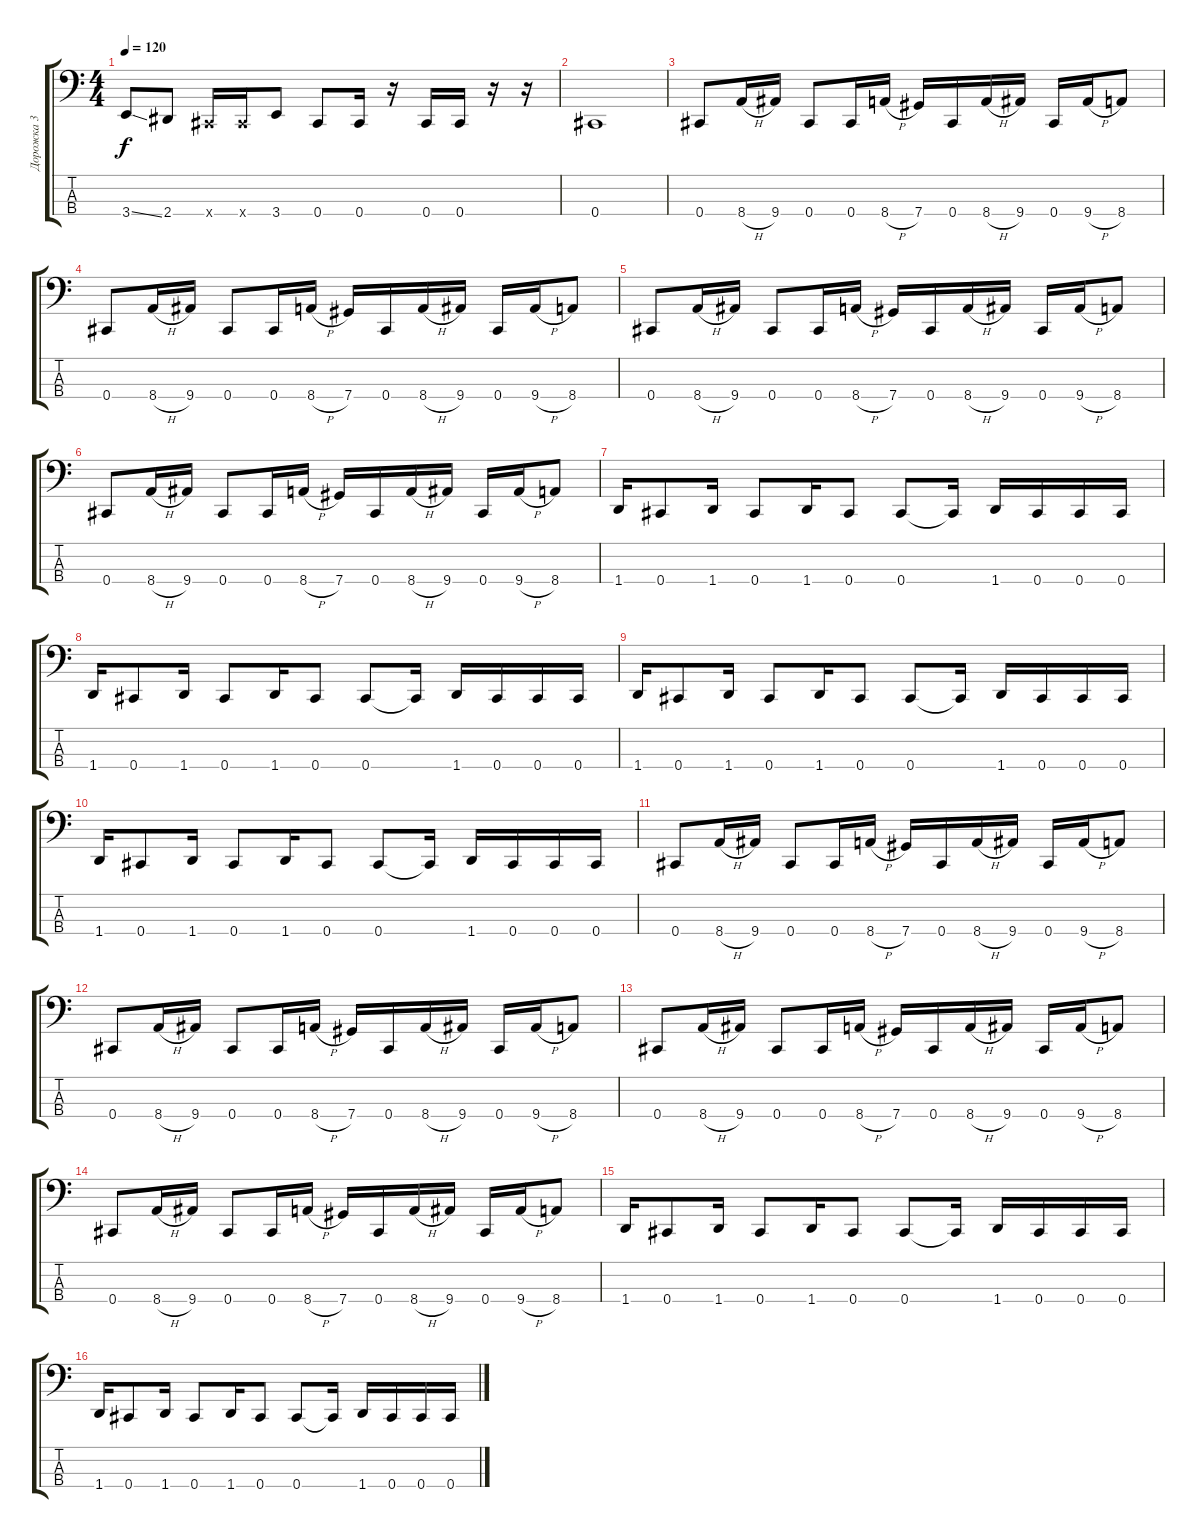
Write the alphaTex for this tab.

\track ("Дорожка 3" "Дорожка 3") {instrument electricbasspick}
\staff {score tabs}
\tuning (E2 B1 Gb1 Db1) {hide}
\ts (4 4)
\tempo 120
\clef f4
\ks c
3.4{ss}.8{dy f} 2.4.8 0.4{x}.16 0.4{x}.16 3.4.8 0.4.8 0.4.16 r.16 0.4.16 0.4.16 r.16 r.16 |
0.4.1 |
0.4.8 8.4{h}.16 9.4.16 0.4.8 0.4.16 8.4{h}.16 7.4.16 0.4.16 8.4{h}.16 9.4.16 0.4.16 9.4{h}.16 8.4.8 |
0.4.8 8.4{h}.16 9.4.16 0.4.8 0.4.16 8.4{h}.16 7.4.16 0.4.16 8.4{h}.16 9.4.16 0.4.16 9.4{h}.16 8.4.8 |
0.4.8 8.4{h}.16 9.4.16 0.4.8 0.4.16 8.4{h}.16 7.4.16 0.4.16 8.4{h}.16 9.4.16 0.4.16 9.4{h}.16 8.4.8 |
0.4.8 8.4{h}.16 9.4.16 0.4.8 0.4.16 8.4{h}.16 7.4.16 0.4.16 8.4{h}.16 9.4.16 0.4.16 9.4{h}.16 8.4.8 |
1.4.16 0.4.8 1.4.16 0.4.8 1.4.16 0.4.8 0.4.8 0.4{t}.16 1.4.16 0.4.16 0.4.16 0.4.16 |
1.4.16 0.4.8 1.4.16 0.4.8 1.4.16 0.4.8 0.4.8 0.4{t}.16 1.4.16 0.4.16 0.4.16 0.4.16 |
1.4.16 0.4.8 1.4.16 0.4.8 1.4.16 0.4.8 0.4.8 0.4{t}.16 1.4.16 0.4.16 0.4.16 0.4.16 |
1.4.16 0.4.8 1.4.16 0.4.8 1.4.16 0.4.8 0.4.8 0.4{t}.16 1.4.16 0.4.16 0.4.16 0.4.16 |
0.4.8 8.4{h}.16 9.4.16 0.4.8 0.4.16 8.4{h}.16 7.4.16 0.4.16 8.4{h}.16 9.4.16 0.4.16 9.4{h}.16 8.4.8 |
0.4.8 8.4{h}.16 9.4.16 0.4.8 0.4.16 8.4{h}.16 7.4.16 0.4.16 8.4{h}.16 9.4.16 0.4.16 9.4{h}.16 8.4.8 |
0.4.8 8.4{h}.16 9.4.16 0.4.8 0.4.16 8.4{h}.16 7.4.16 0.4.16 8.4{h}.16 9.4.16 0.4.16 9.4{h}.16 8.4.8 |
0.4.8 8.4{h}.16 9.4.16 0.4.8 0.4.16 8.4{h}.16 7.4.16 0.4.16 8.4{h}.16 9.4.16 0.4.16 9.4{h}.16 8.4.8 |
1.4.16 0.4.8 1.4.16 0.4.8 1.4.16 0.4.8 0.4.8 0.4{t}.16 1.4.16 0.4.16 0.4.16 0.4.16 |
1.4.16 0.4.8 1.4.16 0.4.8 1.4.16 0.4.8 0.4.8 0.4{t}.16 1.4.16 0.4.16 0.4.16 0.4.16
